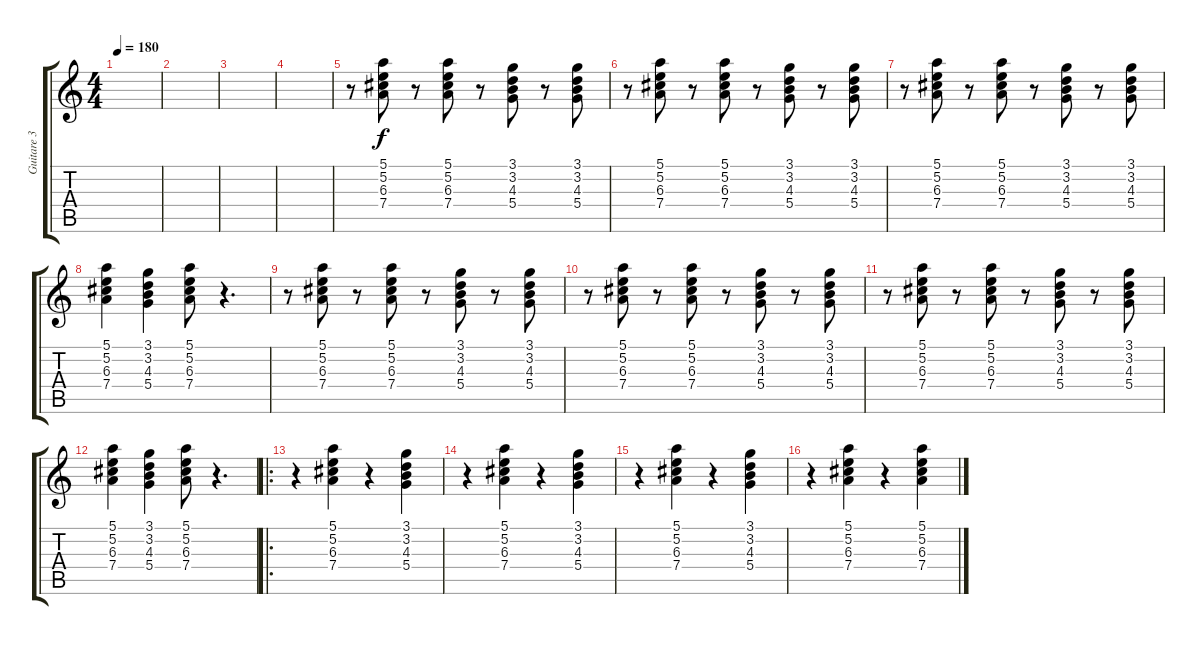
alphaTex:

\track ("Guitare 3" "Guitare 3") {instrument electricguitarclean}
\staff {score tabs}
\tuning (E4 B3 G3 D3 A2 E2) {hide}
\ts (4 4)
\tempo 180
\clef g2
\ks c
|
|
|
|
r.8 (5.1 5.2 6.3 7.4).8 r.8 (5.1 5.2 6.3 7.4).8 r.8 (3.1 3.2 4.3 5.4).8 r.8 (3.1 3.2 4.3 5.4).8 |
r.8 (5.1 5.2 6.3 7.4).8 r.8 (5.1 5.2 6.3 7.4).8 r.8 (3.1 3.2 4.3 5.4).8 r.8 (3.1 3.2 4.3 5.4).8 |
r.8 (5.1 5.2 6.3 7.4).8 r.8 (5.1 5.2 6.3 7.4).8 r.8 (3.1 3.2 4.3 5.4).8 r.8 (3.1 3.2 4.3 5.4).8 |
(5.1 5.2 6.3 7.4).4 (3.1 3.2 4.3 5.4).4 (5.1 5.2 6.3 7.4).8 r.4{d} |
r.8 (5.1 5.2 6.3 7.4).8 r.8 (5.1 5.2 6.3 7.4).8 r.8 (3.1 3.2 4.3 5.4).8 r.8 (3.1 3.2 4.3 5.4).8 |
r.8 (5.1 5.2 6.3 7.4).8 r.8 (5.1 5.2 6.3 7.4).8 r.8 (3.1 3.2 4.3 5.4).8 r.8 (3.1 3.2 4.3 5.4).8 |
r.8 (5.1 5.2 6.3 7.4).8 r.8 (5.1 5.2 6.3 7.4).8 r.8 (3.1 3.2 4.3 5.4).8 r.8 (3.1 3.2 4.3 5.4).8 |
(5.1 5.2 6.3 7.4).4 (3.1 3.2 4.3 5.4).4 (5.1 5.2 6.3 7.4).8 r.4{d} |
\ro
r.4 (5.1 5.2 6.3 7.4).4 r.4 (3.1 3.2 4.3 5.4).4 |
r.4 (5.1 5.2 6.3 7.4).4 r.4 (3.1 3.2 4.3 5.4).4 |
r.4 (5.1 5.2 6.3 7.4).4 r.4 (3.1 3.2 4.3 5.4).4 |
r.4 (5.1 5.2 6.3 7.4).4 r.4 (5.1 5.2 6.3 7.4).4
